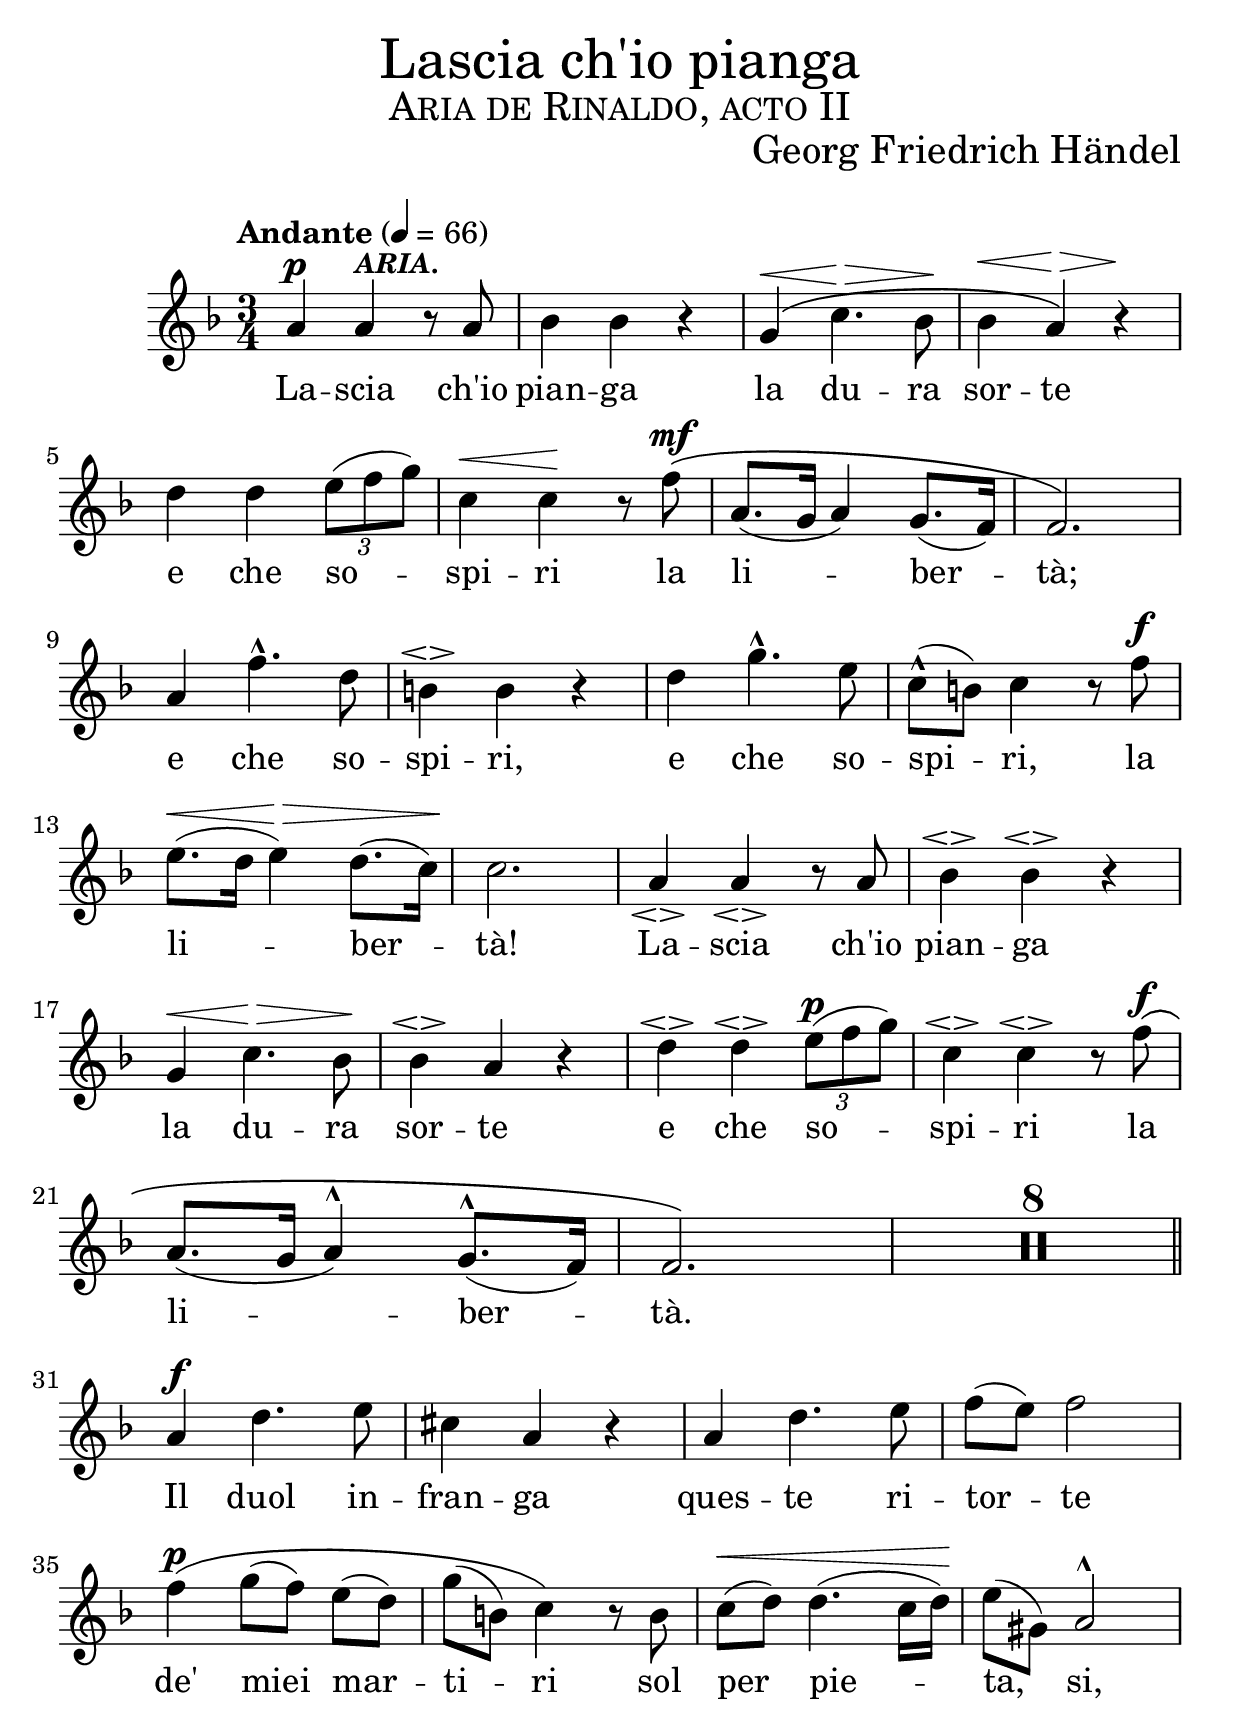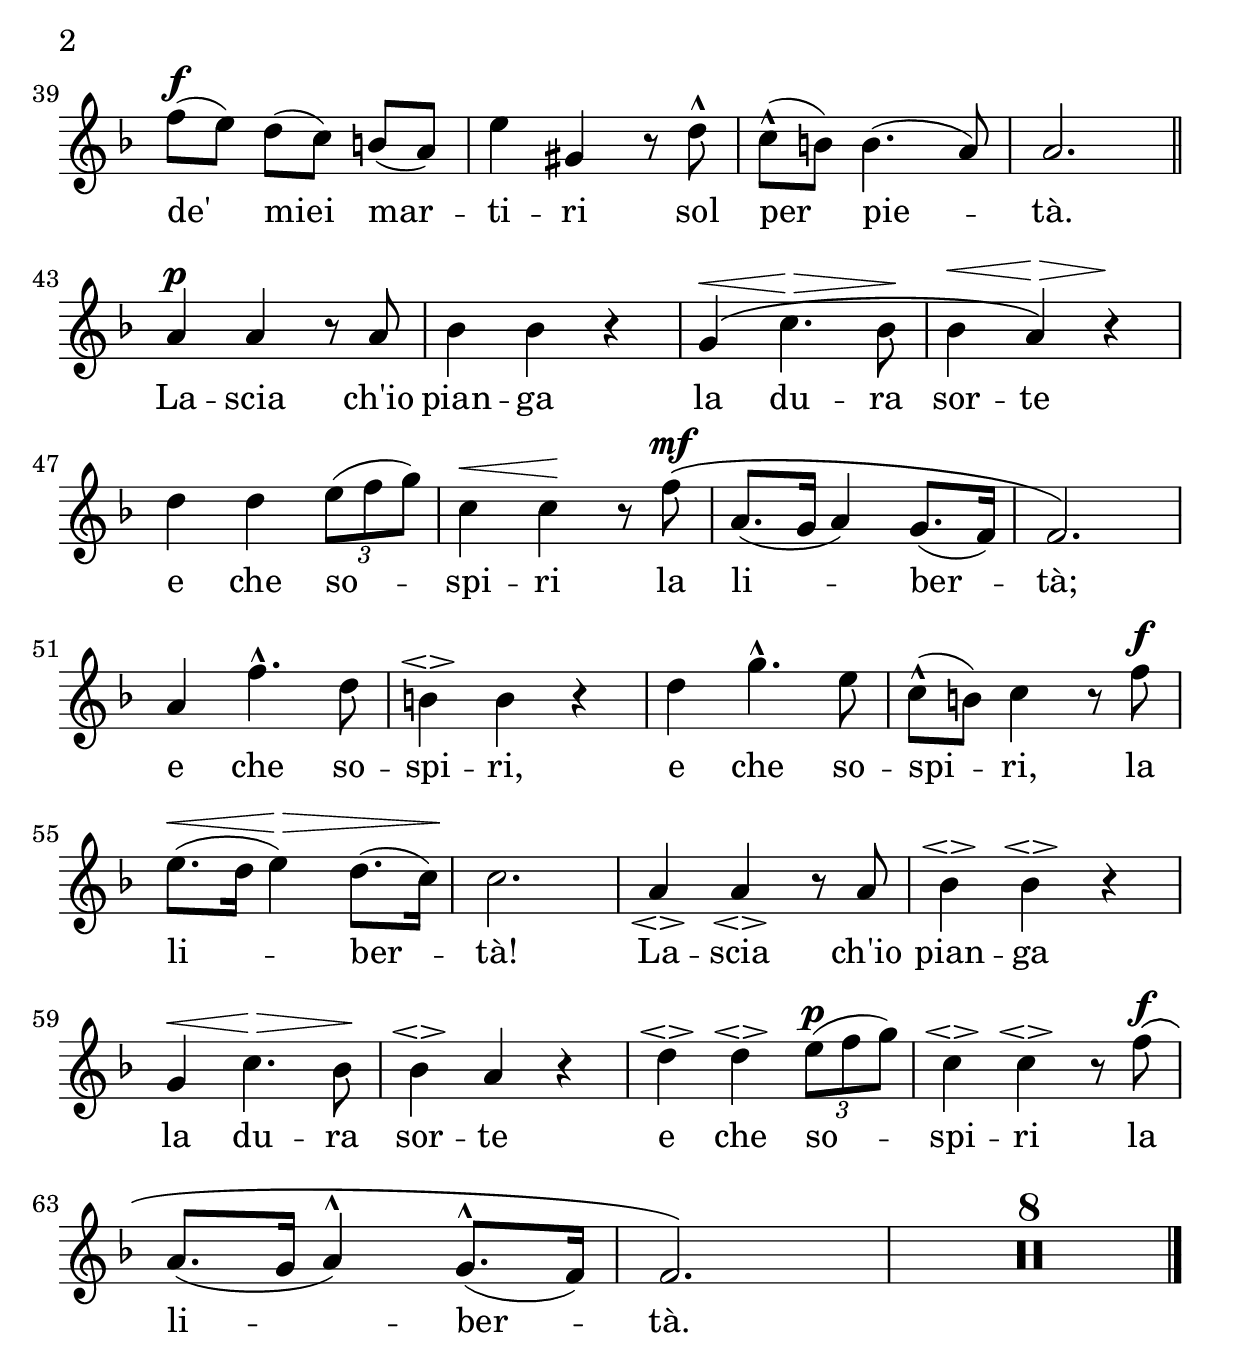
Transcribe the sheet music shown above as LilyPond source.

%	Lascia chi'o pianga - Aria
%	by serach.sam@

\language "espanol"
\version "2.23.3"

% --- Global parameters
%particle = 0
%jump = \break
%time = 4

% --- Includes

title = "Lascia ch'io pianga"
subtitle = "Aria de Rinaldo, acto II"
subsubtitle = ""
autor = "Georg Friedrich Händel"
arranger = ""
other = ""
dedication = \markup { \small "" }
papper = "letter"
size = 20

global = {
    \tempo "Andante" 4 = 66
    \key fa \major
    \time 3/4
    s2.*30
    \bar "||"
    s2.*12
    \bar "||"
    s2.*30
    \bar "|."
}

harmonies = \new ChordNames {
  \set ChordNames.midiInstrument = "string ensemble 2"
  \set ChordNames.midiMaximumVolume = #0
  \set chordChanges = ##t
  \chordmode {
    \italianChords

  fa2. 
  sol2.:m7 
  do2 do4:7 
  fa4:sus4 fa2 
  sol4:m7 sol2:m 
  do4:7 fa2
  }
}

voice = \relative do'' {
  \compressEmptyMeasures
  \dynamicUp

  la4\p la^\markup{\small \bold \italic "ARIA."} r8 la8 |
  sib4 sib r |
  sol4\<\( do4.\> sib8\! |
  sib4\< la\>\) r\! |\break
  re4 re \tuplet 3/2 {mi8( fa sol)} |
  do,4\< do\! r8 fa\mf\( |
  la,8.( sol16 la4) sol8.( fa16) |
  fa2.\) |\break
  la4 fa'4.^^ re8 |
  si4\espressivo si r |
  re4 sol4.^^ mi8 |
  do8^^(  si)  do4 r8 fa\f |\break
  mi8.\<( re16 mi4)\> re8.( do16) |
  do2.\! |
  la4\espressivo la\espressivo r8 la |
  sib4\espressivo sib\espressivo r |\break
  sol4\< do4.\> sib8\! |
  sib4\espressivo la r |
  re4\espressivo re\espressivo \tuplet 3/2 {mi8\p( fa sol)} |
  do,4\espressivo do\espressivo r8 fa\f\( |\break
  la,8.( sol16 la4^^) sol8.^^( fa16) |
  fa2.\) |
  R2.*8 |\break
  la4\f re4. mi8 |
  dos4 la r |
  la4 re4. mi8 |
  fa8( mi) fa2 |\break
  fa4\p\( sol8[( fa)] mi[( re)] |
  sol8( si,) do4\) r8 si |
  do8\<( re) re4.( do16 re\!) |
  mi8( sols,) la2^^ |\break
  fa'8\f[( mi)] re[( do)] si[( la)] |
  mi'4 sols, r8 re'^^ |
  do8^^( si) si4.( la8) |
  la2. | \break
  la4\p la r8 la8 |
  sib4 sib r |
  sol4\<\( do4.\> sib8\! |
  sib4\< la\>\) r\! |\break
  re4 re \tuplet 3/2 {mi8( fa sol)} |
  do,4\< do\! r8 fa\mf\( |
  la,8.( sol16 la4) sol8.( fa16) |
  fa2.\) |\break
  la4 fa'4.^^ re8 |
  si4\espressivo si r |
  re4 sol4.^^ mi8 |
  do8^^(  si)  do4 r8 fa\f |\break
  mi8.\<( re16 mi4)\> re8.( do16) |
  do2.\! |
  la4\espressivo la\espressivo r8 la |
  sib4\espressivo sib\espressivo r |\break
  sol4\< do4.\> sib8\! |
  sib4\espressivo la r |
  re4\espressivo re\espressivo \tuplet 3/2 {mi8\p( fa sol)} |
  do,4\espressivo do\espressivo r8 fa\f\( |\break
  la,8.( sol16 la4^^) sol8.^^( fa16) |
  fa2.\) |
  R2.*8 | \break
  
}

voice-lyrics = \lyricmode {
    La -- scia ch'io pian -- ga la du -- ra sor -- te 
    e che  so -- spi -- ri la li -- ber -- tà;
    e che so -- spi -- ri, e che so -- spi -- ri, la li -- ber -- tà!
    
    La -- scia ch'io pian -- ga la du -- ra sor -- te
    e che  so -- spi -- ri la li -- ber -- tà.
    
    Il duol in -- fran -- ga ques -- te ri -- tor -- te de' miei mar -- ti -- ri
    sol per pie -- ta, si, de' miei mar -- ti -- ri sol per pie -- tà.
    
    La -- scia ch'io pian -- ga la du -- ra sor -- te 
    e che  so -- spi -- ri la li -- ber -- tà;
    e che so -- spi -- ri, e che so -- spi -- ri, la li -- ber -- tà!
    
    La -- scia ch'io pian -- ga la du -- ra sor -- te
    e che  so -- spi -- ri la li -- ber -- tà.
}

% \include "metronome.ily"

% --- Global size
#(set-global-staff-size 27)

% --- Header
\markup { \fill-line { \center-column { \fontsize #5 \title \fontsize #2 \smallCaps \subtitle \fontsize #1 \subsubtitle } } }
\markup { \fill-line { " " \right-column { \fontsize #2 \autor } } }
\markup { \fill-line { " " \right-column { \fontsize #2 \arranger } } }
\markup { \fill-line { " " \right-column { \fontsize #2 \other } } }
\header {
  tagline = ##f
  breakbefore = ##t
}

% --- Music

% --- Harmony

% --- Sheet
\score {
  <<
    %\harmonies
    \new Staff { <<
        %\set Staff.instrumentName = "Voz"
        \set Staff.midiInstrument = #"oboe"
        %\set Staff.midiMaximumVolume = #1.5
        \new Voice = "voice" { << \global \voice >> }
        \new Lyrics \lyricsto "voice" { \voice-lyrics }
    >> }
  >>
  \midi {}
  \layout {}
}

% --- Paper
\paper {
  #(set-default-paper-size "letter")
}
